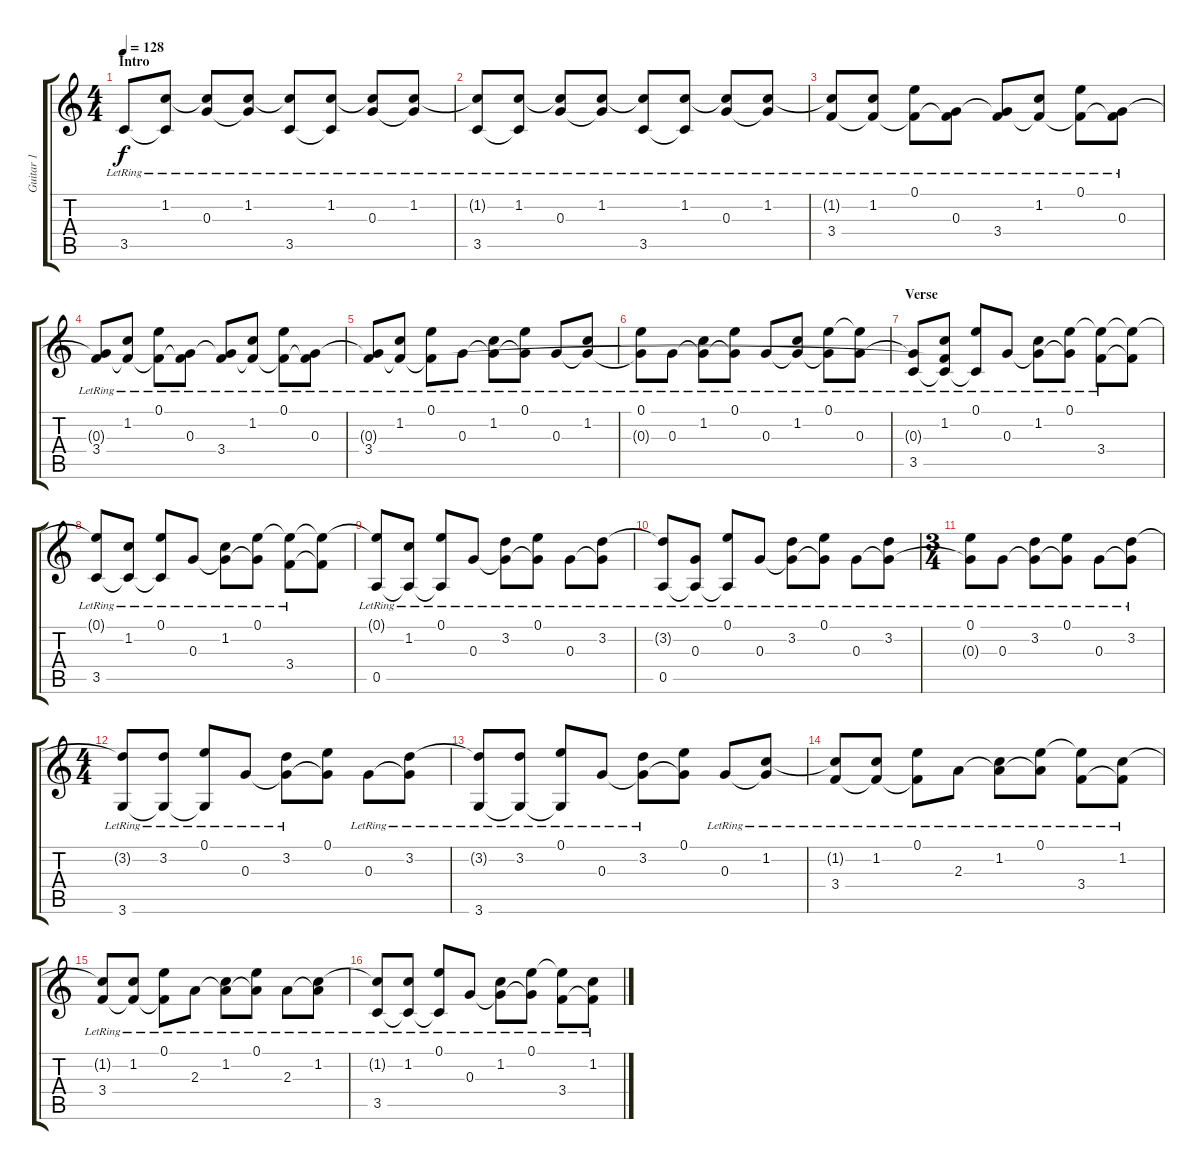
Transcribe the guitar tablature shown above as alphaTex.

\track ("Guitar 1" "Guitar 1") {instrument acousticguitarnylon}
\staff {score tabs}
\tuning (E4 B3 G3 D3 A2 E2) {hide}
\ts (4 4)
\section ("" "Intro")
\tempo 128
\clef g2
\ks c
3.5{lr}.8{dy f instrument acousticguitarnylon} (1.2{lr} 3.5{t}).8 (1.2{t} 0.3{lr}).8 (1.2{lr} 0.3{t}).8 (1.2{t} 3.5{lr}).8 (1.2{lr} 3.5{t}).8 (1.2{t} 0.3{lr}).8 (1.2{lr} 0.3{t}).8 |
(1.2{t} 3.5{lr}).8 (1.2{lr} 3.5{t}).8 (1.2{t} 0.3{lr}).8 (1.2{lr} 0.3{t}).8 (1.2{t} 3.5{lr}).8 (1.2{lr} 3.5{t}).8 (1.2{t} 0.3{lr}).8 (1.2{lr} 0.3{t}).8 |
(1.2{t} 3.4{lr}).8 (1.2{lr} 3.4{t}).8 (0.1{lr} 3.4{t}).8 (0.3{lr} 3.4{t}).8 (0.3{t} 3.4{lr}).8 (1.2{lr} 3.4{t}).8 (0.1{lr} 3.4{t}).8 (0.3{lr} 3.4{t}).8 |
(0.3{t} 3.4{lr}).8 (1.2{lr} 3.4{t}).8 (0.1{lr} 3.4{t}).8 (0.3{lr} 3.4{t}).8 (0.3{t} 3.4{lr}).8 (1.2{lr} 3.4{t}).8 (0.1{lr} 3.4{t}).8 (0.3{lr} 3.4{t}).8 |
(0.3{t} 3.4{lr}).8 (1.2{lr} 3.4{t}).8 (0.1{lr} 3.4{t}).8 0.3{lr}.8 (1.2{lr} 0.3{t}).8 (0.1{lr} 0.3{t}).8 0.3{lr}.8 (1.2{lr} 0.3{t}).8 |
(0.1{lr} 0.3{t}).8 0.3{lr}.8 (1.2{lr} 0.3{t}).8 (0.1{lr} 0.3{t}).8 0.3{lr}.8 (1.2{lr} 0.3{t}).8 (0.1{lr} 0.3{t}).8 (0.1{t} 0.3{lr}).8 |
\section ("" "Verse")
(0.3{t} 3.5{lr}).8 (1.2{lr} 3.4{t} 3.5{t}).8 (0.1{lr} 3.5{t}).8 0.3{lr}.8 (1.2{lr} 0.3{t}).8 (0.1{lr} 0.3{t}).8 (0.1{t} 3.4{lr}).8 (0.1{t} 3.4{t}).8 |
(0.1{t} 3.5{lr}).8 (1.2{lr} 3.5{t}).8 (0.1{lr} 3.5{t}).8 0.3{lr}.8 (1.2{lr} 0.3{t}).8 (0.1{lr} 0.3{t}).8 (0.1{t} 3.4{lr}).8 (0.1{t} 3.4{t}).8 |
(0.1{t} 0.5{lr}).8 (1.2{lr} 0.5{t}).8 (0.1{lr} 0.5{t}).8 0.3{lr}.8 (3.2{lr} 0.3{t}).8 (0.1{lr} 0.3{t}).8 0.3{lr}.8 (3.2{lr} 0.3{t}).8 |
(3.2{t} 0.5{lr}).8 (0.3{lr} 0.5{t}).8 (0.1{lr} 0.5{t}).8 0.3{lr}.8 (3.2{lr} 0.3{t}).8 (0.1{lr} 0.3{t}).8 0.3{lr}.8 (3.2{lr} 0.3{t}).8 |
\ts (3 4)
(0.1{lr} 0.3{t}).8 0.3{lr}.8 (3.2{lr} 0.3{t}).8 (0.1{lr} 0.3{t}).8 0.3{lr}.8 (3.2{lr} 0.3{t}).8 |
\ts (4 4)
(3.2{t} 3.6{lr}).8 (3.2{lr} 3.6{t}).8 (0.1{lr} 3.6{t}).8 0.3{lr}.8 (3.2{lr} 0.3{t}).8 (0.1 0.3{t}).8 0.3{lr}.8 (3.2{lr} 0.3{t}).8 |
(3.2{t} 3.6{lr}).8 (3.2{lr} 3.6{t}).8 (0.1{lr} 3.6{t}).8 0.3{lr}.8 (3.2{lr} 0.3{t}).8 (0.1 0.3{t}).8 0.3{lr}.8 (1.2{lr} 0.3{t}).8 |
(1.2{t} 3.4{lr}).8 (1.2{lr} 3.4{t}).8 (0.1{lr} 3.4{t}).8 2.3{lr}.8 (1.2{lr} 2.3{t}).8 (0.1{lr} 2.3{t}).8 (0.1{t} 3.4{lr}).8 (1.2{lr} 3.4{t}).8 |
(1.2{t} 3.4{lr}).8 (1.2{lr} 3.4{t}).8 (0.1{lr} 3.4{t}).8 2.3{lr}.8 (1.2{lr} 2.3{t}).8 (0.1{lr} 2.3{t}).8 2.3{lr}.8 (1.2{lr} 2.3{t}).8 |
(1.2{t} 3.5{lr}).8 (1.2{lr} 3.5{t}).8 (0.1{lr} 3.5{t}).8 0.3{lr}.8 (1.2{lr} 0.3{t}).8 (0.1{lr} 0.3{t}).8 (0.1{t} 3.4{lr}).8 (1.2{lr} 3.4{t}).8
